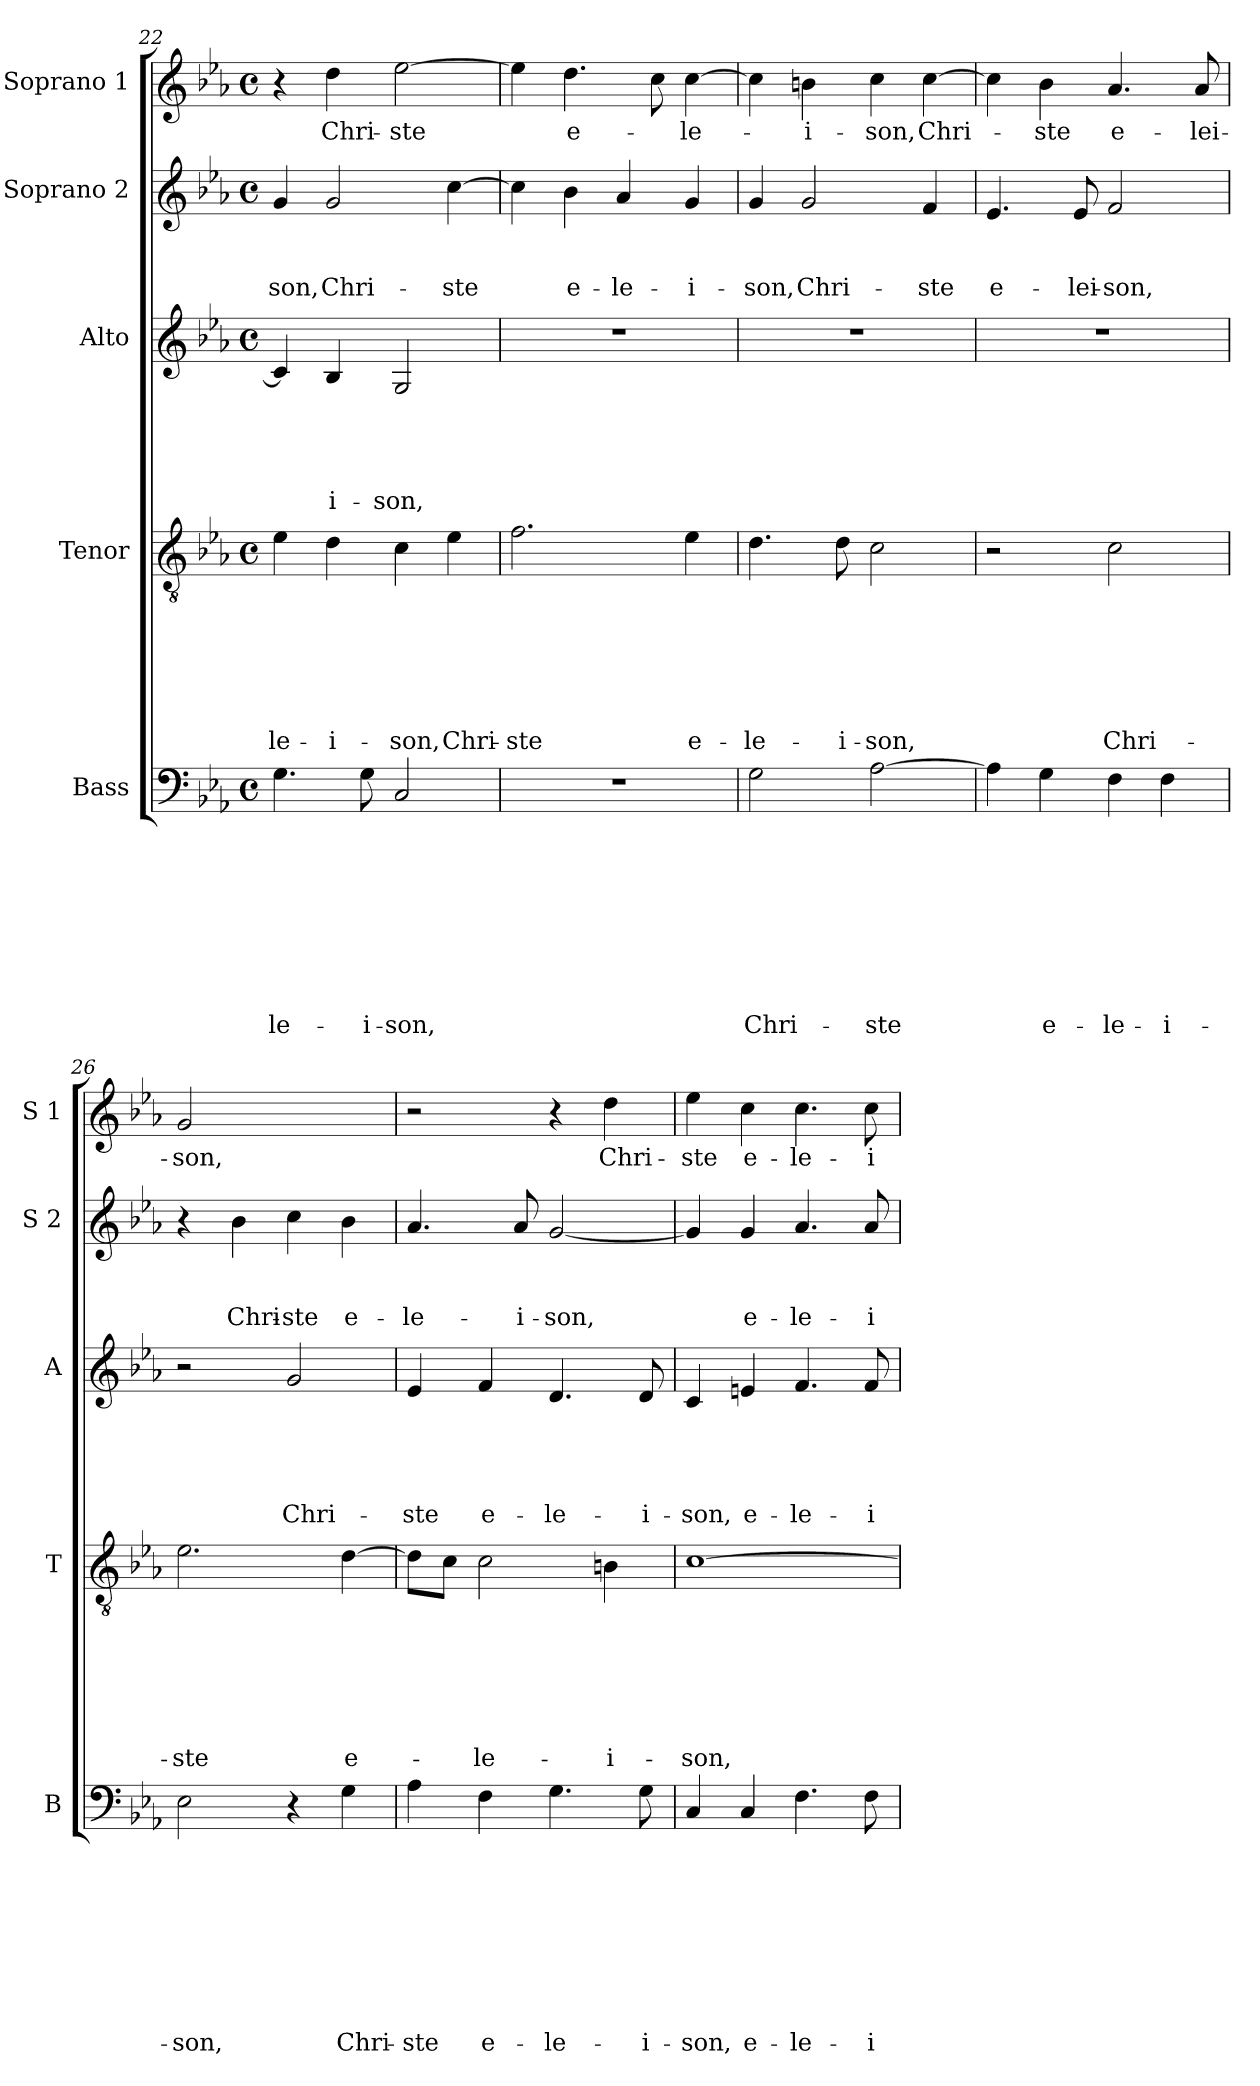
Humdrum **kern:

**kern	**text	**text	**text	**text	**text	**text	**text	**text	**text	**kern	**text	**text	**text	**text	**text	**text	**text	**kern	**text	**text	**text	**text	**text	**kern	**text	**text	**text	**kern	**text
*part5	*part5	*part5	*part5	*part5	*part5	*part5	*part5	*part5	*part5	*part4	*part4	*part4	*part4	*part4	*part4	*part4	*part4	*part3	*part3	*part3	*part3	*part3	*part3	*part2	*part2	*part2	*part2	*part1	*part1
*staff5	*staff5	*staff5	*staff5	*staff5	*staff5	*staff5	*staff5	*staff5	*staff5	*staff4	*staff4	*staff4	*staff4	*staff4	*staff4	*staff4	*staff4	*staff3	*staff3	*staff3	*staff3	*staff3	*staff3	*staff2	*staff2	*staff2	*staff2	*staff1	*staff1
*I"Bass	*	*	*	*	*	*	*	*	*	*I"Tenor	*	*	*	*	*	*	*	*I"Alto	*	*	*	*	*	*I"Soprano 2	*	*	*	*I"Soprano 1	*
*I'B	*	*	*	*	*	*	*	*	*	*I'T	*	*	*	*	*	*	*	*I'A	*	*	*	*	*	*I'S 2	*	*	*	*I'S 1	*
*clefF4	*	*	*	*	*	*	*	*	*	*clefGv2	*	*	*	*	*	*	*	*clefG2	*	*	*	*	*	*clefG2	*	*	*	*clefG2	*
*k[b-e-a-]	*	*	*	*	*	*	*	*	*	*k[b-e-a-]	*	*	*	*	*	*	*	*k[b-e-a-]	*	*	*	*	*	*k[b-e-a-]	*	*	*	*k[b-e-a-]	*
*E-:	*	*	*	*	*	*	*	*	*	*E-:	*	*	*	*	*	*	*	*E-:	*	*	*	*	*	*E-:	*	*	*	*E-:	*
*M4/4	*	*	*	*	*	*	*	*	*	*M4/4	*	*	*	*	*	*	*	*M4/4	*	*	*	*	*	*M4/4	*	*	*	*M4/4	*
*met(c)	*	*	*	*	*	*	*	*	*	*met(c)	*	*	*	*	*	*	*	*met(c)	*	*	*	*	*	*met(c)	*	*	*	*met(c)	*
=22	=22	=22	=22	=22	=22	=22	=22	=22	=22	=22	=22	=22	=22	=22	=22	=22	=22	=22	=22	=22	=22	=22	=22	=22	=22	=22	=22	=22	=22
!	!	!	!	!	!	!	!	!	!LO:LY:b	!	!	!	!	!	!	!	!LO:LY:b	!	!	!	!	!	!	!	!	!	!LO:LY:b	!	!
4.G\	.	.	.	.	.	.	.	.	-le-	4e-\	.	.	.	.	.	.	-le-	4c/]	.	.	.	.	.	4g/	.	.	-son,	4r	.
!	!	!	!	!	!	!	!	!	!	!	!	!	!	!	!	!	!LO:LY:b	!	!	!	!	!	!LO:LY:b	!	!	!	!LO:LY:b	!	!LO:LY:b
.	.	.	.	.	.	.	.	.	.	4d\	.	.	.	.	.	.	-i-	4B-/	.	.	.	.	-i-	2g/	.	.	Chri-	4dd\	Chri-
!	!	!	!	!	!	!	!	!	!LO:LY:b	!	!	!	!	!	!	!	!	!	!	!	!	!	!	!	!	!	!	!	!
8G\	.	.	.	.	.	.	.	.	-i-	.	.	.	.	.	.	.	.	.	.	.	.	.	.	.	.	.	.	.	.
!	!	!	!	!	!	!	!	!	!LO:LY:b	!	!	!	!	!	!	!	!LO:LY:b	!	!	!	!	!	!LO:LY:b	!	!	!	!	!	!LO:LY:b
2C/	.	.	.	.	.	.	.	.	-son,	4c\	.	.	.	.	.	.	-son,	2G/	.	.	.	.	-son,	.	.	.	.	[>2ee-\	-ste
!	!	!	!	!	!	!	!	!	!	!	!	!	!	!	!	!	!LO:LY:b	!	!	!	!	!	!	!	!	!	!LO:LY:b	!	!
.	.	.	.	.	.	.	.	.	.	4e-\	.	.	.	.	.	.	Chri-	.	.	.	.	.	.	[>4cc\	.	.	-ste	.	.
=23	=23	=23	=23	=23	=23	=23	=23	=23	=23	=23	=23	=23	=23	=23	=23	=23	=23	=23	=23	=23	=23	=23	=23	=23	=23	=23	=23	=23	=23
!	!	!	!	!	!	!	!	!	!	!	!	!	!	!	!	!	!LO:LY:b	!	!	!	!	!	!	!	!	!	!	!	!
1r	.	.	.	.	.	.	.	.	.	2.f\	.	.	.	.	.	.	-ste	1r	.	.	.	.	.	4cc\]	.	.	.	4ee-\]	.
!	!	!	!	!	!	!	!	!	!	!	!	!	!	!	!	!	!	!	!	!	!	!	!	!	!	!	!LO:LY:b	!	!LO:LY:b
.	.	.	.	.	.	.	.	.	.	.	.	.	.	.	.	.	.	.	.	.	.	.	.	4b-\	.	.	e-	4.dd\	e-
!	!	!	!	!	!	!	!	!	!	!	!	!	!	!	!	!	!	!	!	!	!	!	!	!	!	!	!LO:LY:b	!	!
.	.	.	.	.	.	.	.	.	.	.	.	.	.	.	.	.	.	.	.	.	.	.	.	4a-/	.	.	-le-	.	.
.	.	.	.	.	.	.	.	.	.	.	.	.	.	.	.	.	.	.	.	.	.	.	.	.	.	.	.	8cc\	.
!	!	!	!	!	!	!	!	!	!	!	!	!	!	!	!	!	!LO:LY:b	!	!	!	!	!	!	!	!	!	!LO:LY:b	!	!LO:LY:b
.	.	.	.	.	.	.	.	.	.	4e-\	.	.	.	.	.	.	e-	.	.	.	.	.	.	4g/	.	.	-i-	[>4cc\	-le-
=24	=24	=24	=24	=24	=24	=24	=24	=24	=24	=24	=24	=24	=24	=24	=24	=24	=24	=24	=24	=24	=24	=24	=24	=24	=24	=24	=24	=24	=24
!	!	!	!	!	!	!	!	!	!LO:LY:b	!	!	!	!	!	!	!	!LO:LY:b	!	!	!	!	!	!	!	!	!	!LO:LY:b	!	!
2G\	.	.	.	.	.	.	.	.	Chri-	4.d\	.	.	.	.	.	.	-le-	1r	.	.	.	.	.	4g/	.	.	-son,	4cc\]	.
!	!	!	!	!	!	!	!	!	!	!	!	!	!	!	!	!	!	!	!	!	!	!	!	!	!	!	!LO:LY:b	!	!LO:LY:b
.	.	.	.	.	.	.	.	.	.	.	.	.	.	.	.	.	.	.	.	.	.	.	.	2g/	.	.	Chri-	4bn\	-i-
!	!	!	!	!	!	!	!	!	!	!	!	!	!	!	!	!	!LO:LY:b	!	!	!	!	!	!	!	!	!	!	!	!
.	.	.	.	.	.	.	.	.	.	8d\	.	.	.	.	.	.	-i-	.	.	.	.	.	.	.	.	.	.	.	.
!	!	!	!	!	!	!	!	!	!LO:LY:b	!	!	!	!	!	!	!	!LO:LY:b	!	!	!	!	!	!	!	!	!	!	!	!LO:LY:b
[<2A-\	.	.	.	.	.	.	.	.	-ste	2c\	.	.	.	.	.	.	-son,	.	.	.	.	.	.	.	.	.	.	4cc\	-son,
!	!	!	!	!	!	!	!	!	!	!	!	!	!	!	!	!	!	!	!	!	!	!	!	!	!	!	!LO:LY:b	!	!LO:LY:b
.	.	.	.	.	.	.	.	.	.	.	.	.	.	.	.	.	.	.	.	.	.	.	.	4f/	.	.	-ste	[<4cc\	Chri-
!!LO:LB:g=z
=25	=25	=25	=25	=25	=25	=25	=25	=25	=25	=25	=25	=25	=25	=25	=25	=25	=25	=25	=25	=25	=25	=25	=25	=25	=25	=25	=25	=25	=25
!	!	!	!	!	!	!	!	!	!	!	!	!	!	!	!	!	!	!	!	!	!	!	!	!	!	!	!LO:LY:b	!	!
4A-\]	.	.	.	.	.	.	.	.	.	2r	.	.	.	.	.	.	.	1r	.	.	.	.	.	4.e-/	.	.	e-	4cc\]	.
!	!	!	!	!	!	!	!	!	!LO:LY:b	!	!	!	!	!	!	!	!	!	!	!	!	!	!	!	!	!	!	!	!LO:LY:b
4G\	.	.	.	.	.	.	.	.	e-	.	.	.	.	.	.	.	.	.	.	.	.	.	.	.	.	.	.	4b-\	-ste
!	!	!	!	!	!	!	!	!	!	!	!	!	!	!	!	!	!	!	!	!	!	!	!	!	!	!	!LO:LY:b	!	!
.	.	.	.	.	.	.	.	.	.	.	.	.	.	.	.	.	.	.	.	.	.	.	.	8e-/	.	.	-lei-	.	.
!	!	!	!	!	!	!	!	!	!LO:LY:b	!	!	!	!	!	!	!	!LO:LY:b	!	!	!	!	!	!	!	!	!	!LO:LY:b	!	!LO:LY:b
4F\	.	.	.	.	.	.	.	.	-le-	2c\	.	.	.	.	.	.	Chri-	.	.	.	.	.	.	2f/	.	.	-son,	4.a-/	e-
!	!	!	!	!	!	!	!	!	!LO:LY:b	!	!	!	!	!	!	!	!	!	!	!	!	!	!	!	!	!	!	!	!
4F\	.	.	.	.	.	.	.	.	-i-	.	.	.	.	.	.	.	.	.	.	.	.	.	.	.	.	.	.	.	.
!	!	!	!	!	!	!	!	!	!	!	!	!	!	!	!	!	!	!	!	!	!	!	!	!	!	!	!	!	!LO:LY:b
.	.	.	.	.	.	.	.	.	.	.	.	.	.	.	.	.	.	.	.	.	.	.	.	.	.	.	.	8a-/	-lei-
=26	=26	=26	=26	=26	=26	=26	=26	=26	=26	=26	=26	=26	=26	=26	=26	=26	=26	=26	=26	=26	=26	=26	=26	=26	=26	=26	=26	=26	=26
!	!	!	!	!	!	!	!	!	!LO:LY:b	!	!	!	!	!	!	!	!LO:LY:b	!	!	!	!	!	!	!	!	!	!	!	!LO:LY:b
2E-\	.	.	.	.	.	.	.	.	-son,	2.e-\	.	.	.	.	.	.	-ste	2r	.	.	.	.	.	4r	.	.	.	2g/	-son,
!	!	!	!	!	!	!	!	!	!	!	!	!	!	!	!	!	!	!	!	!	!	!	!	!	!	!	!LO:LY:b	!	!
.	.	.	.	.	.	.	.	.	.	.	.	.	.	.	.	.	.	.	.	.	.	.	.	4b-\	.	.	Chri-	.	.
!	!	!	!	!	!	!	!	!	!	!	!	!	!	!	!	!	!	!	!	!	!	!	!LO:LY:b	!	!	!	!LO:LY:b	!	!
4r	.	.	.	.	.	.	.	.	.	.	.	.	.	.	.	.	.	2g/	.	.	.	.	Chri-	4cc\	.	.	-ste	2ryy	.
!	!	!	!	!	!	!	!	!	!LO:LY:b	!	!	!	!	!	!	!	!LO:LY:b	!	!	!	!	!	!	!	!	!	!LO:LY:b	!	!
4G\	.	.	.	.	.	.	.	.	Chri-	[>4d\	.	.	.	.	.	.	e-	.	.	.	.	.	.	4b-\	.	.	e-	.	.
=27	=27	=27	=27	=27	=27	=27	=27	=27	=27	=27	=27	=27	=27	=27	=27	=27	=27	=27	=27	=27	=27	=27	=27	=27	=27	=27	=27	=27	=27
!	!	!	!	!	!	!	!	!	!LO:LY:b	!	!	!	!	!	!	!	!	!	!	!	!	!	!LO:LY:b	!	!	!	!LO:LY:b	!	!
4A-\	.	.	.	.	.	.	.	.	-ste	8d\L]	.	.	.	.	.	.	.	4e-/	.	.	.	.	-ste	4.a-/	.	.	-le-	2r	.
.	.	.	.	.	.	.	.	.	.	8c\J	.	.	.	.	.	.	.	.	.	.	.	.	.	.	.	.	.	.	.
!	!	!	!	!	!	!	!	!	!LO:LY:b	!	!	!	!	!	!	!	!LO:LY:b	!	!	!	!	!	!LO:LY:b	!	!	!	!	!	!
4F\	.	.	.	.	.	.	.	.	e-	2c\	.	.	.	.	.	.	-le-	4f/	.	.	.	.	e-	.	.	.	.	.	.
!	!	!	!	!	!	!	!	!	!	!	!	!	!	!	!	!	!	!	!	!	!	!	!	!	!	!	!LO:LY:b	!	!
.	.	.	.	.	.	.	.	.	.	.	.	.	.	.	.	.	.	.	.	.	.	.	.	8a-/	.	.	-i-	.	.
!	!	!	!	!	!	!	!	!	!LO:LY:b	!	!	!	!	!	!	!	!	!	!	!	!	!	!LO:LY:b	!	!	!	!LO:LY:b	!	!
4.G\	.	.	.	.	.	.	.	.	-le-	.	.	.	.	.	.	.	.	4.d/	.	.	.	.	-le-	[<2g/	.	.	-son,	4r	.
!	!	!	!	!	!	!	!	!	!	!	!	!	!	!	!	!	!LO:LY:b	!	!	!	!	!	!	!	!	!	!	!	!LO:LY:b
.	.	.	.	.	.	.	.	.	.	4Bn\	.	.	.	.	.	.	-i-	.	.	.	.	.	.	.	.	.	.	4dd\	Chri-
!	!	!	!	!	!	!	!	!	!LO:LY:b	!	!	!	!	!	!	!	!	!	!	!	!	!	!LO:LY:b	!	!	!	!	!	!
8G\	.	.	.	.	.	.	.	.	-i-	.	.	.	.	.	.	.	.	8d/	.	.	.	.	-i-	.	.	.	.	.	.
=28	=28	=28	=28	=28	=28	=28	=28	=28	=28	=28	=28	=28	=28	=28	=28	=28	=28	=28	=28	=28	=28	=28	=28	=28	=28	=28	=28	=28	=28
!	!	!	!	!	!	!	!	!	!LO:LY:b	!	!	!	!	!	!	!	!LO:LY:b	!	!	!	!	!	!LO:LY:b	!	!	!	!	!	!LO:LY:b
4C/	.	.	.	.	.	.	.	.	-son,	[>1c	.	.	.	.	.	.	-son,	4c/	.	.	.	.	-son,	4g/]	.	.	.	4ee-\	-ste
!	!	!	!	!	!	!	!	!	!LO:LY:b	!	!	!	!	!	!	!	!	!	!	!	!	!	!LO:LY:b	!	!	!	!LO:LY:b	!	!LO:LY:b
4C/	.	.	.	.	.	.	.	.	e-	.	.	.	.	.	.	.	.	4en/	.	.	.	.	e-	4g/	.	.	e-	4cc\	e-
!	!	!	!	!	!	!	!	!	!LO:LY:b	!	!	!	!	!	!	!	!	!	!	!	!	!	!LO:LY:b	!	!	!	!LO:LY:b	!	!LO:LY:b
4.F\	.	.	.	.	.	.	.	.	-le-	.	.	.	.	.	.	.	.	4.f/	.	.	.	.	-le-	4.a-/	.	.	-le-	4.cc\	-le-
!	!	!	!	!	!	!	!	!	!LO:LY:b	!	!	!	!	!	!	!	!	!	!	!	!	!	!LO:LY:b	!	!	!	!LO:LY:b	!	!LO:LY:b
8F\	.	.	.	.	.	.	.	.	-i-	.	.	.	.	.	.	.	.	8f/	.	.	.	.	-i-	8a-/	.	.	-i-	8cc\	-i-
=	=	=	=	=	=	=	=	=	=	=	=	=	=	=	=	=	=	=	=	=	=	=	=	=	=	=	=	=	=
*-	*-	*-	*-	*-	*-	*-	*-	*-	*-	*-	*-	*-	*-	*-	*-	*-	*-	*-	*-	*-	*-	*-	*-	*-	*-	*-	*-	*-	*-
